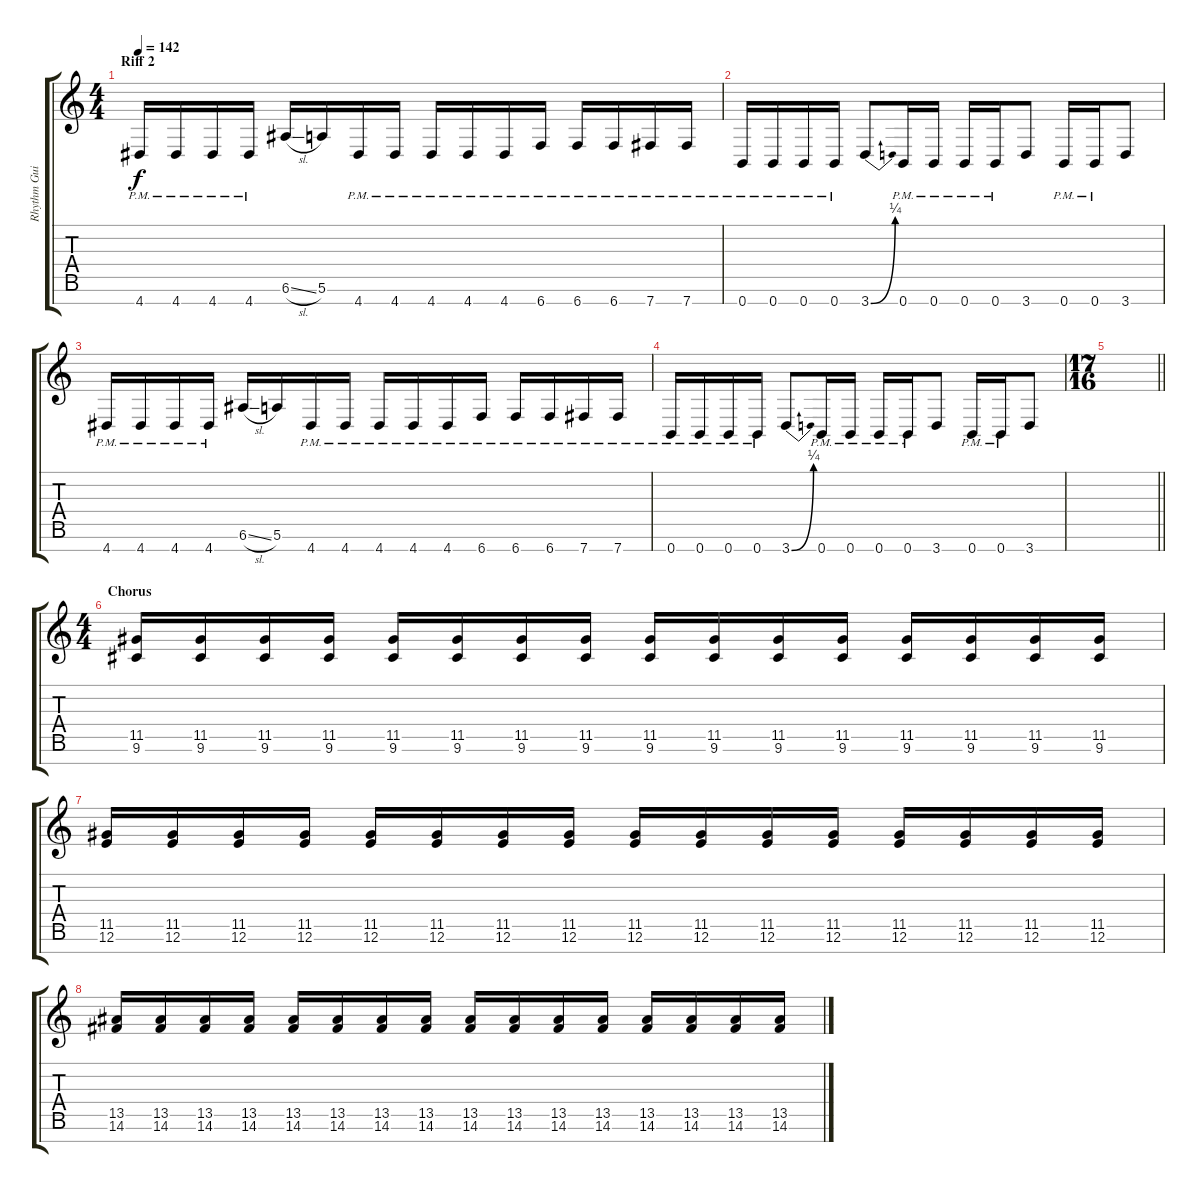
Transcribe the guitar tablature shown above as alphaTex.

\track ("Rhythm Guitar 2" "Rhythm Gui") {instrument overdrivenguitar}
\staff {score tabs}
\tuning (E4 B3 G3 D3 A2 E2 B1) {hide}
\ts (4 4)
\section ("" "Riff 2")
\tempo 142
\clef g2
\ks c
4.7{pm}.16{dy f} 4.7{pm}.16 4.7{pm}.16 4.7{pm}.16 6.6{sl}.16 5.6.16 4.7{pm}.16 4.7{pm}.16 4.7{pm}.16 4.7{pm}.16 4.7{pm}.16 6.7{pm}.16 6.7{pm}.16 6.7{pm}.16 7.7{pm}.16 7.7{pm}.16 |
0.7{pm}.16 0.7{pm}.16 0.7{pm}.16 0.7{pm}.16 3.7{be (bend 0 0 60 1)}.8 0.7{pm}.16 0.7{pm}.16 0.7{pm}.16 0.7{pm}.16 3.7.8 0.7{pm}.16 0.7{pm}.16 3.7.8 |
4.7{pm}.16 4.7{pm}.16 4.7{pm}.16 4.7{pm}.16 6.6{sl}.16 5.6.16 4.7{pm}.16 4.7{pm}.16 4.7{pm}.16 4.7{pm}.16 4.7{pm}.16 6.7{pm}.16 6.7{pm}.16 6.7{pm}.16 7.7{pm}.16 7.7{pm}.16 |
0.7{pm}.16 0.7{pm}.16 0.7{pm}.16 0.7{pm}.16 3.7{be (bend 0 0 60 1)}.8 0.7{pm}.16 0.7{pm}.16 0.7{pm}.16 0.7{pm}.16 3.7.8 0.7{pm}.16 0.7{pm}.16 3.7.8 |
\ts (17 16)
\barLineRight lightlight
|
\ts (4 4)
\section ("" "Chorus")
(11.5 9.6).16 (11.5 9.6).16 (11.5 9.6).16 (11.5 9.6).16 (11.5 9.6).16 (11.5 9.6).16 (11.5 9.6).16 (11.5 9.6).16 (11.5 9.6).16 (11.5 9.6).16 (11.5 9.6).16 (11.5 9.6).16 (11.5 9.6).16 (11.5 9.6).16 (11.5 9.6).16 (11.5 9.6).16 |
(11.5 12.6).16 (11.5 12.6).16 (11.5 12.6).16 (11.5 12.6).16 (11.5 12.6).16 (11.5 12.6).16 (11.5 12.6).16 (11.5 12.6).16 (11.5 12.6).16 (11.5 12.6).16 (11.5 12.6).16 (11.5 12.6).16 (11.5 12.6).16 (11.5 12.6).16 (11.5 12.6).16 (11.5 12.6).16 |
(13.5 14.6).16 (13.5 14.6).16 (13.5 14.6).16 (13.5 14.6).16 (13.5 14.6).16 (13.5 14.6).16 (13.5 14.6).16 (13.5 14.6).16 (13.5 14.6).16 (13.5 14.6).16 (13.5 14.6).16 (13.5 14.6).16 (13.5 14.6).16 (13.5 14.6).16 (13.5 14.6).16 (13.5 14.6).16
